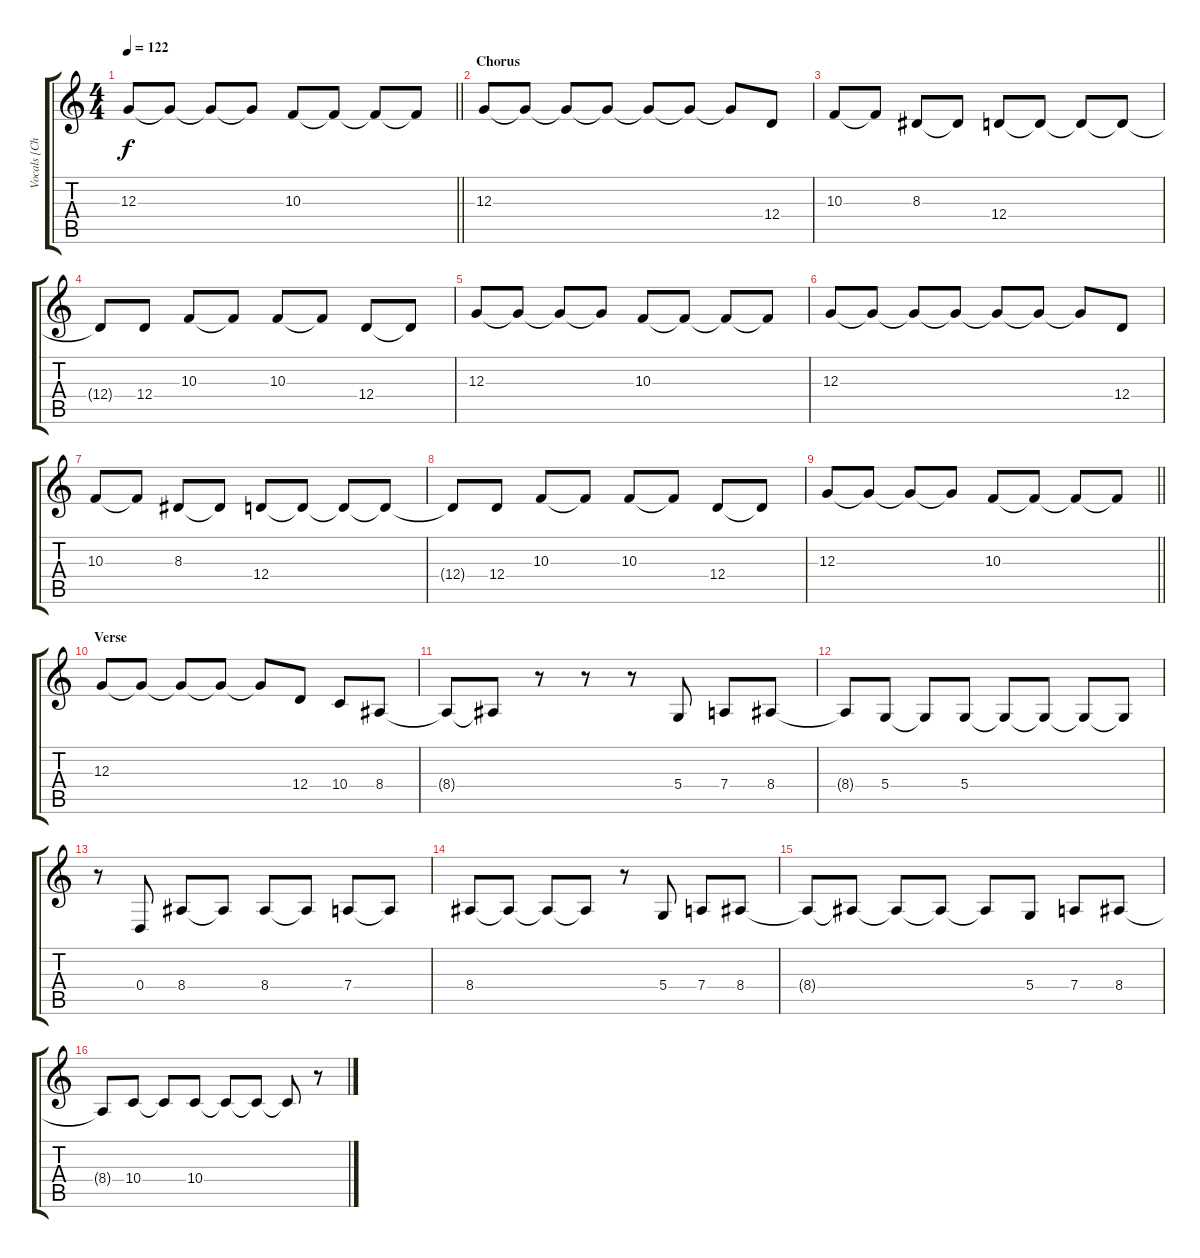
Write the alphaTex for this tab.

\track ("Vocals [Chester Bennington]" "Vocals [Ch") {solo instrument oboe}
\staff {score tabs}
\tuning (E4 B3 G3 D3 A2 E2) {hide}
\ts (4 4)
\tempo 122
\clef g2
\barLineRight lightlight
\ks c
12.3.8{dy f} 12.3{t}.8 12.3{t}.8 12.3{t}.8 10.3.8 10.3{t}.8 10.3{t}.8 10.3{t}.8 |
\section ("" "Chorus")
12.3.8 12.3{t}.8 12.3{t}.8 12.3{t}.8 12.3{t}.8 12.3{t}.8 12.3{t}.8 12.4.8 |
10.3.8 10.3{t}.8 8.3.8 8.3{t}.8 12.4.8 12.4{t}.8 12.4{t}.8 12.4{t}.8 |
12.4{t}.8 12.4.8 10.3.8 10.3{t}.8 10.3.8 10.3{t}.8 12.4.8 12.4{t}.8 |
12.3.8 12.3{t}.8 12.3{t}.8 12.3{t}.8 10.3.8 10.3{t}.8 10.3{t}.8 10.3{t}.8 |
12.3.8 12.3{t}.8 12.3{t}.8 12.3{t}.8 12.3{t}.8 12.3{t}.8 12.3{t}.8 12.4.8 |
10.3.8 10.3{t}.8 8.3.8 8.3{t}.8 12.4.8 12.4{t}.8 12.4{t}.8 12.4{t}.8 |
12.4{t}.8 12.4.8 10.3.8 10.3{t}.8 10.3.8 10.3{t}.8 12.4.8 12.4{t}.8 |
\barLineRight lightlight
12.3.8 12.3{t}.8 12.3{t}.8 12.3{t}.8 10.3.8 10.3{t}.8 10.3{t}.8 10.3{t}.8 |
\section ("" "Verse")
12.3.8 12.3{t}.8 12.3{t}.8 12.3{t}.8 12.3{t}.8 12.4.8 10.4.8 8.4.8 |
8.4{t}.8 8.4{t}.8 r.8 r.8 r.8 5.4.8 7.4.8 8.4.8 |
8.4{t}.8 5.4.8 5.4{t}.8 5.4.8 5.4{t}.8 5.4{t}.8 5.4{t}.8 5.4{t}.8 |
r.8 0.4.8 8.4.8 8.4{t}.8 8.4.8 8.4{t}.8 7.4.8 7.4{t}.8 |
8.4.8 8.4{t}.8 8.4{t}.8 8.4{t}.8 r.8 5.4.8 7.4.8 8.4.8 |
8.4{t}.8 8.4{t}.8 8.4{t}.8 8.4{t}.8 8.4{t}.8 5.4.8 7.4.8 8.4.8 |
8.4{t}.8 10.4.8 10.4{t}.8 10.4.8 10.4{t}.8 10.4{t}.8 10.4{t}.8 r.8
